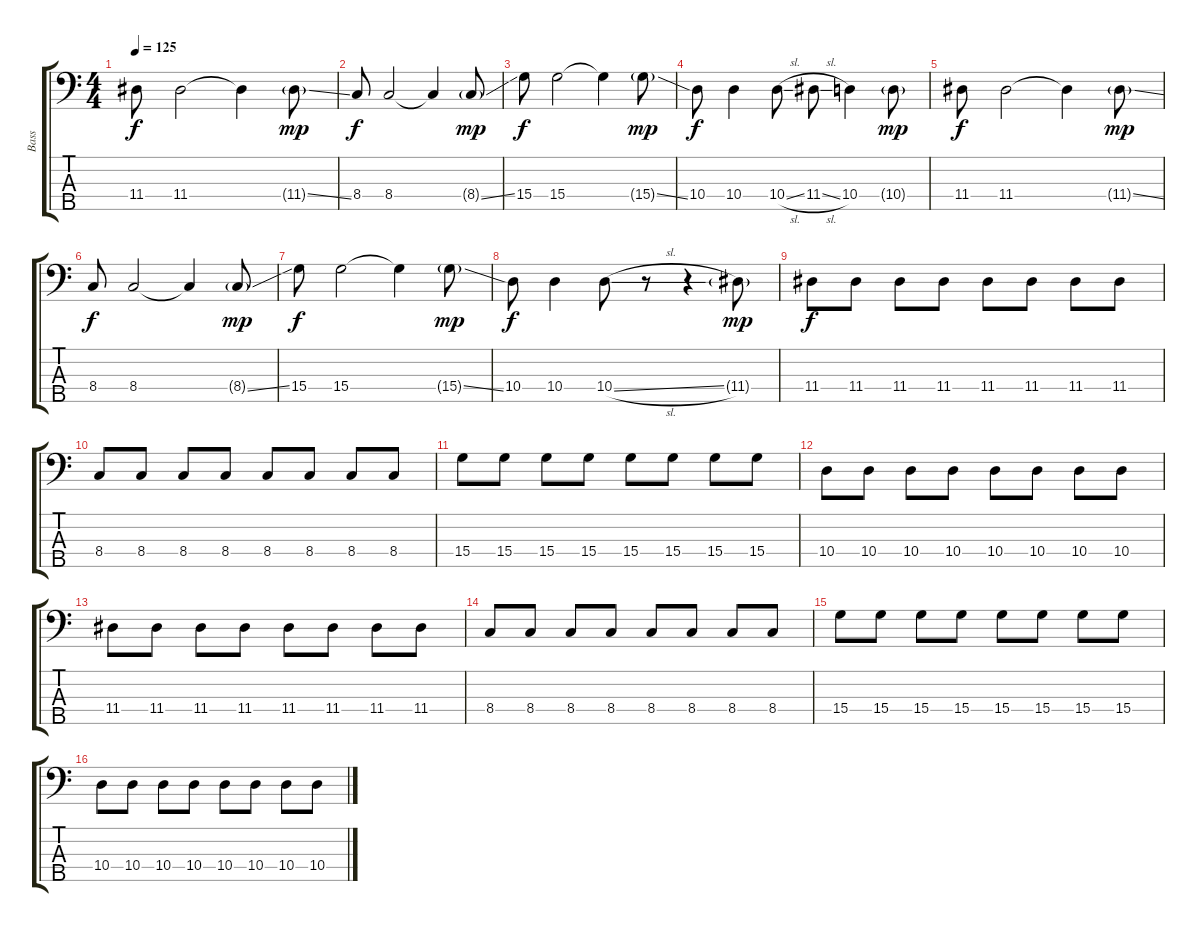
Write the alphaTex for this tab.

\track ("Bass" "Bass") {instrument electricbasspick}
\staff {score tabs}
\tuning (G2 D2 A1 E1 B0) {hide}
\ts (4 4)
\tempo 125
\clef f4
\ks c
11.4.8{dy f} 11.4.2 11.4{t}.4 11.4{ss g}.8{dy mp} |
8.4.8{dy f} 8.4.2 8.4{t}.4 8.4{ss g}.8{dy mp} |
15.4.8{dy f} 15.4.2 15.4{t}.4 15.4{ss g}.8{dy mp} |
10.4.8{dy f} 10.4.4 10.4{sl}.8 11.4{sl}.8 10.4.4 10.4{g}.8{dy mp} |
11.4.8{dy f} 11.4.2 11.4{t}.4 11.4{ss g}.8{dy mp} |
8.4.8{dy f} 8.4.2 8.4{t}.4 8.4{ss g}.8{dy mp} |
15.4.8{dy f} 15.4.2 15.4{t}.4 15.4{ss g}.8{dy mp} |
10.4.8{dy f} 10.4.4 10.4{sl}.8 r.8 r.4 11.4{g}.8{dy mp} |
11.4.8{dy f} 11.4.8 11.4.8 11.4.8 11.4.8 11.4.8 11.4.8 11.4.8 |
8.4.8 8.4.8 8.4.8 8.4.8 8.4.8 8.4.8 8.4.8 8.4.8 |
15.4.8 15.4.8 15.4.8 15.4.8 15.4.8 15.4.8 15.4.8 15.4.8 |
10.4.8 10.4.8 10.4.8 10.4.8 10.4.8 10.4.8 10.4.8 10.4.8 |
11.4.8 11.4.8 11.4.8 11.4.8 11.4.8 11.4.8 11.4.8 11.4.8 |
8.4.8 8.4.8 8.4.8 8.4.8 8.4.8 8.4.8 8.4.8 8.4.8 |
15.4.8 15.4.8 15.4.8 15.4.8 15.4.8 15.4.8 15.4.8 15.4.8 |
10.4.8 10.4.8 10.4.8 10.4.8 10.4.8 10.4.8 10.4.8 10.4.8
